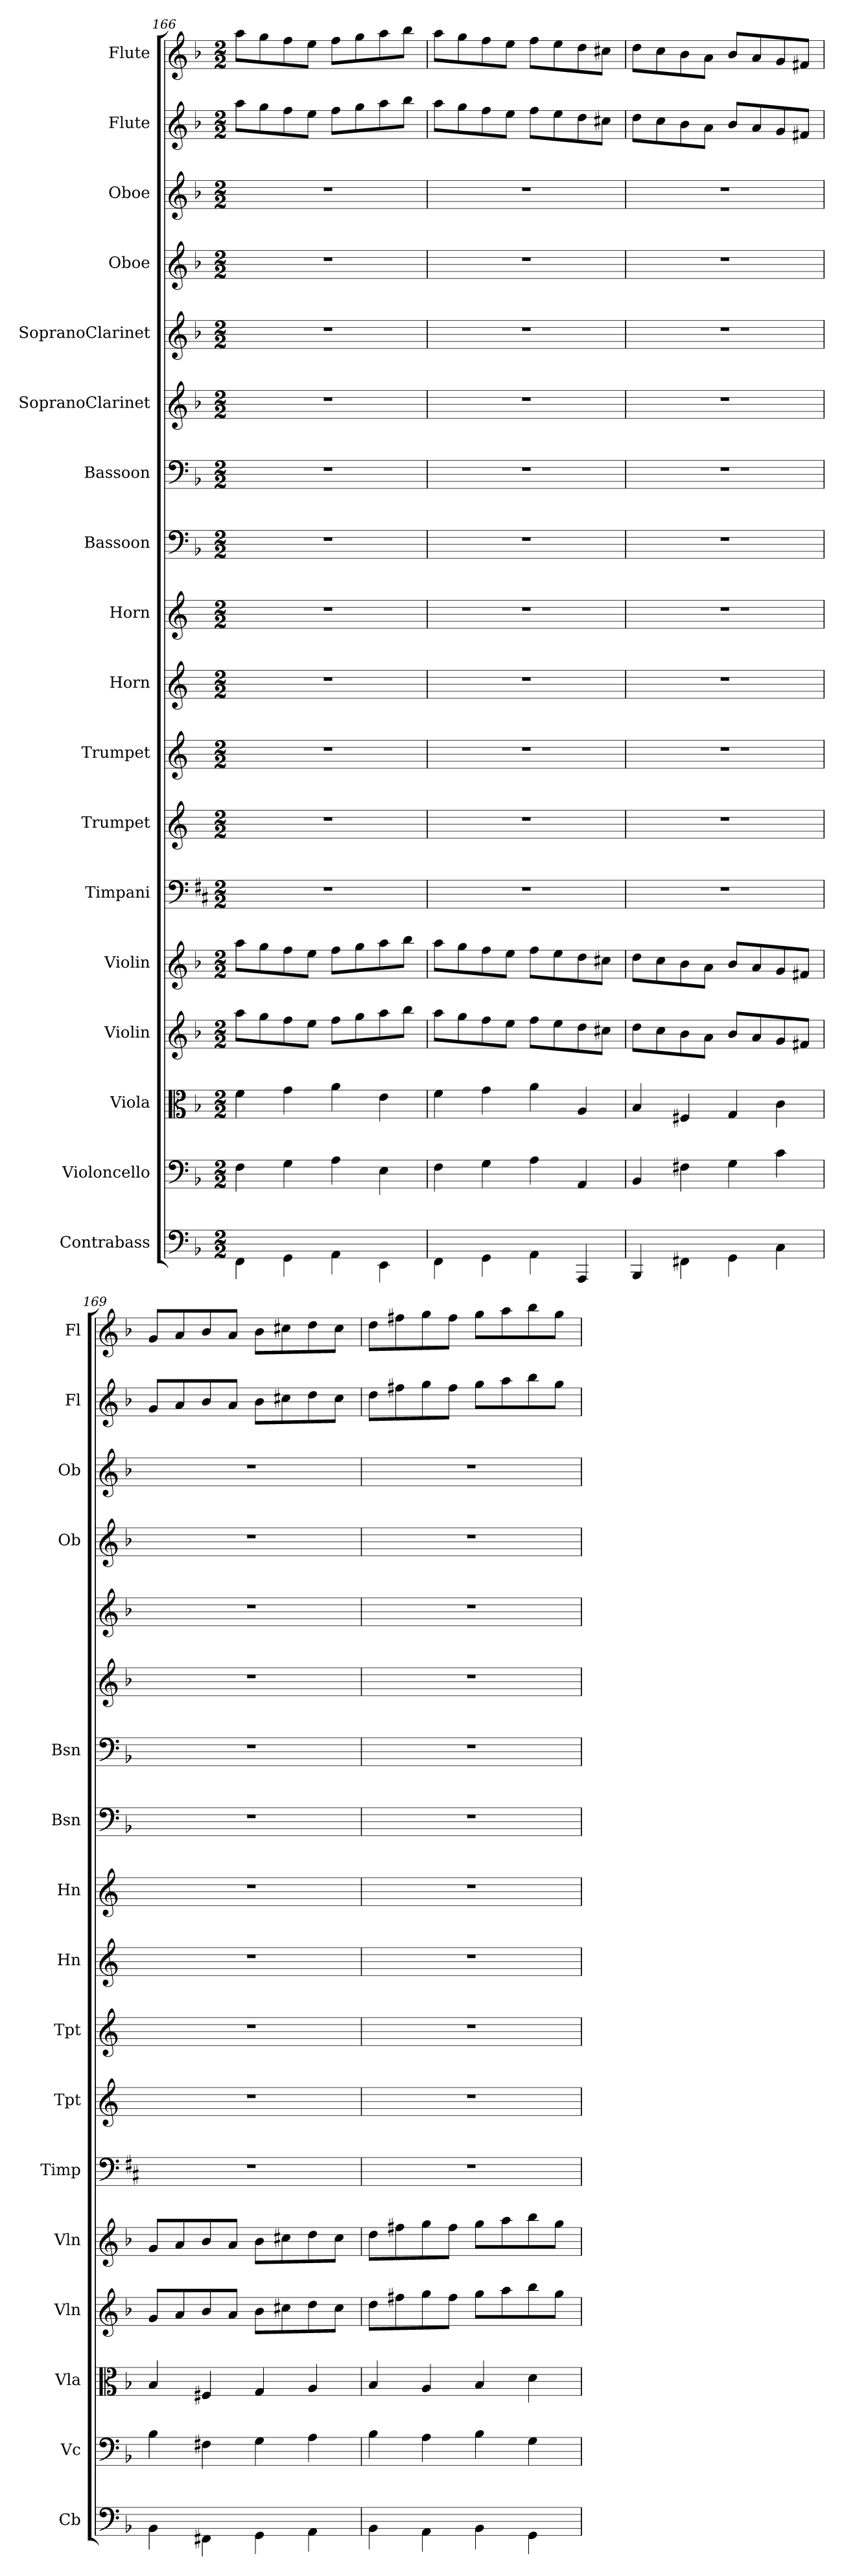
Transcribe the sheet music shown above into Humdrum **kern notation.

**kern	**kern	**kern	**kern	**kern	**kern	**kern	**kern	**kern	**kern	**kern	**kern	**kern	**kern	**kern	**kern	**kern	**kern
*part18	*part17	*part16	*part15	*part14	*part13	*part12	*part11	*part10	*part9	*part8	*part7	*part6	*part5	*part4	*part3	*part2	*part1
*staff18	*staff17	*staff16	*staff15	*staff14	*staff13	*staff12	*staff11	*staff10	*staff9	*staff8	*staff7	*staff6	*staff5	*staff4	*staff3	*staff2	*staff1
*I"Contrabass	*I"Violoncello	*I"Viola	*I"Violin	*I"Violin	*I"Timpani	*I"Trumpet	*I"Trumpet	*I"Horn	*I"Horn	*I"Bassoon	*I"Bassoon	*I"SopranoClarinet	*I"SopranoClarinet	*I"Oboe	*I"Oboe	*I"Flute	*I"Flute
*I'Cb	*I'Vc	*I'Vla	*I'Vln	*I'Vln	*I'Timp	*I'Tpt	*I'Tpt	*I'Hn	*I'Hn	*I'Bsn	*I'Bsn	*	*	*I'Ob	*I'Ob	*I'Fl	*I'Fl
*clefF4	*clefF4	*clefC3	*clefG2	*clefG2	*clefF4	*clefG2	*clefG2	*clefG2	*clefG2	*clefF4	*clefF4	*clefG2	*clefG2	*clefG2	*clefG2	*clefG2	*clefG2
*k[b-]	*k[b-]	*k[b-]	*k[b-]	*k[b-]	*k[f#c#]	*k[]	*k[]	*k[]	*k[]	*k[b-]	*k[b-]	*k[b-]	*k[b-]	*k[b-]	*k[b-]	*k[b-]	*k[b-]
*M2/2	*M2/2	*M2/2	*M2/2	*M2/2	*M2/2	*M2/2	*M2/2	*M2/2	*M2/2	*M2/2	*M2/2	*M2/2	*M2/2	*M2/2	*M2/2	*M2/2	*M2/2
=166	=166	=166	=166	=166	=166	=166	=166	=166	=166	=166	=166	=166	=166	=166	=166	=166	=166
4FF\	4F\	4f\	8aa\L	8aa\L	1r	1r	1r	1r	1r	1r	1r	1r	1r	1r	1r	8aa\L	8aa\L
.	.	.	8gg\	8gg\	.	.	.	.	.	.	.	.	.	.	.	8gg\	8gg\
4GG\	4G\	4g\	8ff\	8ff\	.	.	.	.	.	.	.	.	.	.	.	8ff\	8ff\
.	.	.	8ee\J	8ee\J	.	.	.	.	.	.	.	.	.	.	.	8ee\J	8ee\J
4AA\	4A\	4a\	8ff\L	8ff\L	.	.	.	.	.	.	.	.	.	.	.	8ff\L	8ff\L
.	.	.	8gg\	8gg\	.	.	.	.	.	.	.	.	.	.	.	8gg\	8gg\
4EE\	4E\	4e\	8aa\	8aa\	.	.	.	.	.	.	.	.	.	.	.	8aa\	8aa\
.	.	.	8bb-\J	8bb-\J	.	.	.	.	.	.	.	.	.	.	.	8bb-\J	8bb-\J
=167	=167	=167	=167	=167	=167	=167	=167	=167	=167	=167	=167	=167	=167	=167	=167	=167	=167
4FF\	4F\	4f\	8aa\L	8aa\L	1r	1r	1r	1r	1r	1r	1r	1r	1r	1r	1r	8aa\L	8aa\L
.	.	.	8gg\	8gg\	.	.	.	.	.	.	.	.	.	.	.	8gg\	8gg\
4GG\	4G\	4g\	8ff\	8ff\	.	.	.	.	.	.	.	.	.	.	.	8ff\	8ff\
.	.	.	8ee\J	8ee\J	.	.	.	.	.	.	.	.	.	.	.	8ee\J	8ee\J
4AA\	4A\	4a\	8ff\L	8ff\L	.	.	.	.	.	.	.	.	.	.	.	8ff\L	8ff\L
.	.	.	8ee\	8ee\	.	.	.	.	.	.	.	.	.	.	.	8ee\	8ee\
4AAA/	4AA/	4A/	8dd\	8dd\	.	.	.	.	.	.	.	.	.	.	.	8dd\	8dd\
.	.	.	8cc#X\J	8cc#X\J	.	.	.	.	.	.	.	.	.	.	.	8cc#X\J	8cc#X\J
=168	=168	=168	=168	=168	=168	=168	=168	=168	=168	=168	=168	=168	=168	=168	=168	=168	=168
4BBB-/	4BB-/	4B-/	8dd\L	8dd\L	1r	1r	1r	1r	1r	1r	1r	1r	1r	1r	1r	8dd\L	8dd\L
.	.	.	8cc\	8cc\	.	.	.	.	.	.	.	.	.	.	.	8cc\	8cc\
4FF#X\	4F#X\	4F#X/	8b-\	8b-\	.	.	.	.	.	.	.	.	.	.	.	8b-\	8b-\
.	.	.	8a\J	8a\J	.	.	.	.	.	.	.	.	.	.	.	8a\J	8a\J
4GG\	4G\	4G/	8b-/L	8b-/L	.	.	.	.	.	.	.	.	.	.	.	8b-/L	8b-/L
.	.	.	8a/	8a/	.	.	.	.	.	.	.	.	.	.	.	8a/	8a/
4C\	4c\	4c\	8g/	8g/	.	.	.	.	.	.	.	.	.	.	.	8g/	8g/
.	.	.	8f#X/J	8f#X/J	.	.	.	.	.	.	.	.	.	.	.	8f#X/J	8f#X/J
=169	=169	=169	=169	=169	=169	=169	=169	=169	=169	=169	=169	=169	=169	=169	=169	=169	=169
4BB-\	4B-\	4B-/	8g/L	8g/L	1r	1r	1r	1r	1r	1r	1r	1r	1r	1r	1r	8g/L	8g/L
.	.	.	8a/	8a/	.	.	.	.	.	.	.	.	.	.	.	8a/	8a/
4FF#X\	4F#X\	4F#X/	8b-/	8b-/	.	.	.	.	.	.	.	.	.	.	.	8b-/	8b-/
.	.	.	8a/J	8a/J	.	.	.	.	.	.	.	.	.	.	.	8a/J	8a/J
4GG\	4G\	4G/	8b-\L	8b-\L	.	.	.	.	.	.	.	.	.	.	.	8b-\L	8b-\L
.	.	.	8cc#X\	8cc#X\	.	.	.	.	.	.	.	.	.	.	.	8cc#X\	8cc#X\
4AA\	4A\	4A/	8dd\	8dd\	.	.	.	.	.	.	.	.	.	.	.	8dd\	8dd\
.	.	.	8cc#\J	8cc#\J	.	.	.	.	.	.	.	.	.	.	.	8cc#\J	8cc#\J
=170	=170	=170	=170	=170	=170	=170	=170	=170	=170	=170	=170	=170	=170	=170	=170	=170	=170
4BB-\	4B-\	4B-/	8dd\L	8dd\L	1r	1r	1r	1r	1r	1r	1r	1r	1r	1r	1r	8dd\L	8dd\L
.	.	.	8ff#X\	8ff#X\	.	.	.	.	.	.	.	.	.	.	.	8ff#X\	8ff#X\
4AA\	4A\	4A/	8gg\	8gg\	.	.	.	.	.	.	.	.	.	.	.	8gg\	8gg\
.	.	.	8ff#\J	8ff#\J	.	.	.	.	.	.	.	.	.	.	.	8ff#\J	8ff#\J
4BB-\	4B-\	4B-/	8gg\L	8gg\L	.	.	.	.	.	.	.	.	.	.	.	8gg\L	8gg\L
.	.	.	8aa\	8aa\	.	.	.	.	.	.	.	.	.	.	.	8aa\	8aa\
4GG\	4G\	4d\	8bb-\	8bb-\	.	.	.	.	.	.	.	.	.	.	.	8bb-\	8bb-\
.	.	.	8gg\J	8gg\J	.	.	.	.	.	.	.	.	.	.	.	8gg\J	8gg\J
=	=	=	=	=	=	=	=	=	=	=	=	=	=	=	=	=	=
*-	*-	*-	*-	*-	*-	*-	*-	*-	*-	*-	*-	*-	*-	*-	*-	*-	*-
